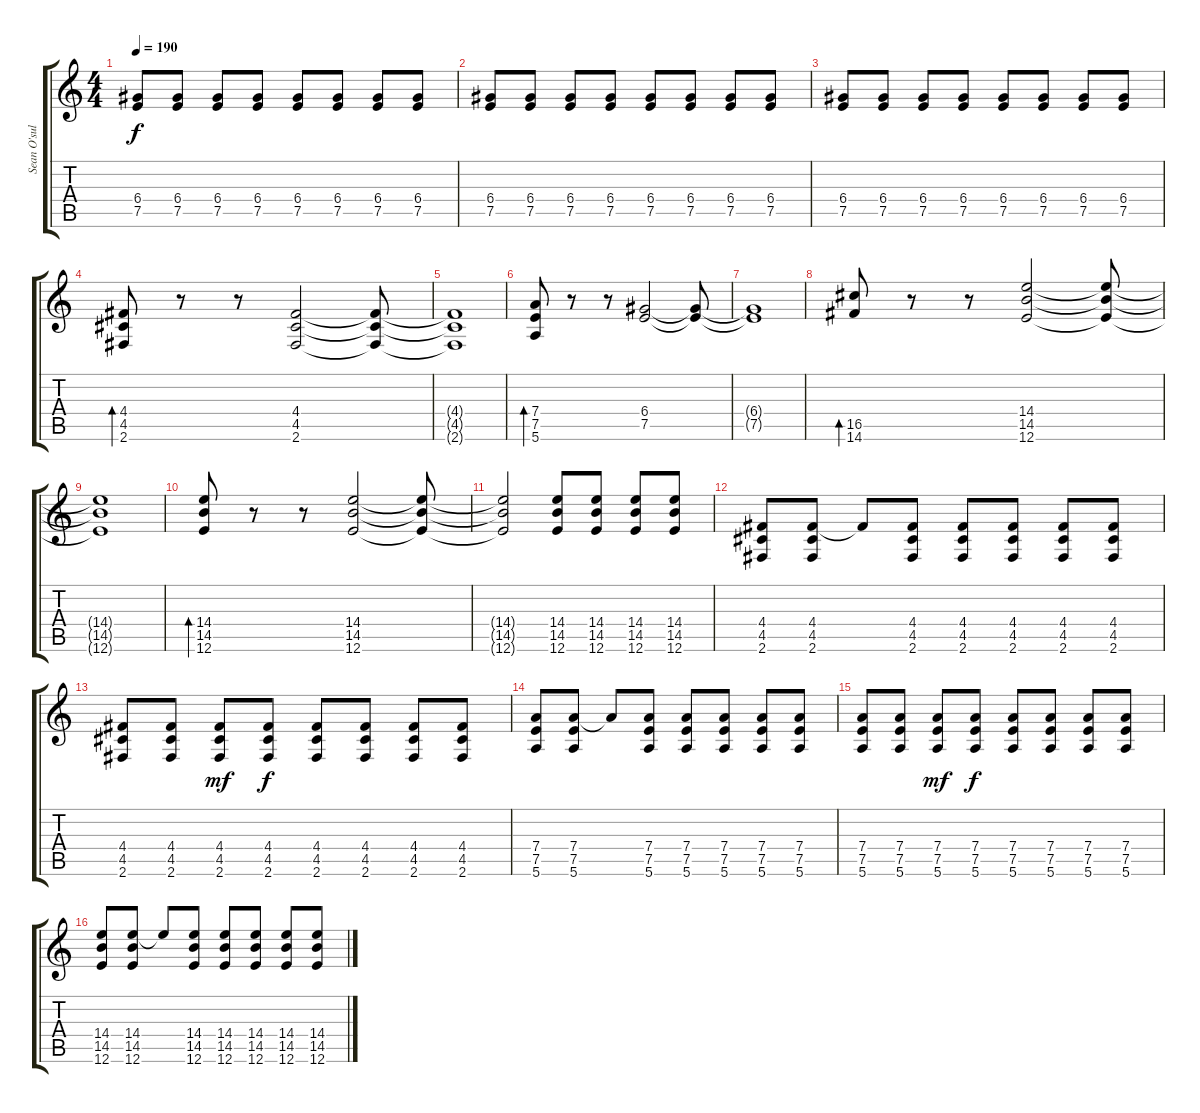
\track ("Sean O'sullivan " "Sean O'sul") {instrument overdrivenguitar}
\staff {score tabs}
\tuning (E4 B3 G3 D3 A2 E2) {hide}
\ts (4 4)
\tempo 190
\clef g2
\ks c
(6.4 7.5).8{dy f} (6.4 7.5).8 (6.4 7.5).8 (6.4 7.5).8 (6.4 7.5).8 (6.4 7.5).8 (6.4 7.5).8 (6.4 7.5).8 |
(6.4 7.5).8 (6.4 7.5).8 (6.4 7.5).8 (6.4 7.5).8 (6.4 7.5).8 (6.4 7.5).8 (6.4 7.5).8 (6.4 7.5).8 |
(6.4 7.5).8 (6.4 7.5).8 (6.4 7.5).8 (6.4 7.5).8 (6.4 7.5).8 (6.4 7.5).8 (6.4 7.5).8 (6.4 7.5).8 |
(4.4 4.5 2.6).8{bd 480} r.8 r.8 (4.4 4.5 2.6).2 (4.4{t} 4.5{t} 2.6{t}).8 |
(4.4{t} 4.5{t} 2.6{t}).1 |
(7.4 7.5 5.6).8{bd 480} r.8 r.8 (6.4 7.5).2 (6.4{t} 7.5{t}).8 |
(6.4{t} 7.5{t}).1 |
(16.5 14.6).8{bd 480} r.8 r.8 (14.4 14.5 12.6).2 (14.4{t} 14.5{t} 12.6{t}).8 |
(14.4{t} 14.5{t} 12.6{t}).1 |
(14.4 14.5 12.6).8{bd 480} r.8 r.8 (14.4 14.5 12.6).2 (14.4{t} 14.5{t} 12.6{t}).8 |
(14.4{t} 14.5{t} 12.6{t}).2 (14.4 14.5 12.6).8 (14.4 14.5 12.6).8 (14.4 14.5 12.6).8 (14.4 14.5 12.6).8 |
(4.4 4.5 2.6).8 (4.4 4.5 2.6).8 4.4{t}.8 (4.4 4.5 2.6).8 (4.4 4.5 2.6).8 (4.4 4.5 2.6).8 (4.4 4.5 2.6).8 (4.4 4.5 2.6).8 |
(4.4 4.5 2.6).8 (4.4 4.5 2.6).8 (4.4 4.5 2.6).8{dy mf} (4.4 4.5 2.6).8{dy f} (4.4 4.5 2.6).8 (4.4 4.5 2.6).8 (4.4 4.5 2.6).8 (4.4 4.5 2.6).8 |
(7.4 7.5 5.6).8 (7.4 7.5 5.6).8 7.4{t}.8 (7.4 7.5 5.6).8 (7.4 7.5 5.6).8 (7.4 7.5 5.6).8 (7.4 7.5 5.6).8 (7.4 7.5 5.6).8 |
(7.4 7.5 5.6).8 (7.4 7.5 5.6).8 (7.4 7.5 5.6).8{dy mf} (7.4 7.5 5.6).8{dy f} (7.4 7.5 5.6).8 (7.4 7.5 5.6).8 (7.4 7.5 5.6).8 (7.4 7.5 5.6).8 |
(14.4 14.5 12.6).8 (14.4 14.5 12.6).8 14.4{t}.8 (14.4 14.5 12.6).8 (14.4 14.5 12.6).8 (14.4 14.5 12.6).8 (14.4 14.5 12.6).8 (14.4 14.5 12.6).8
